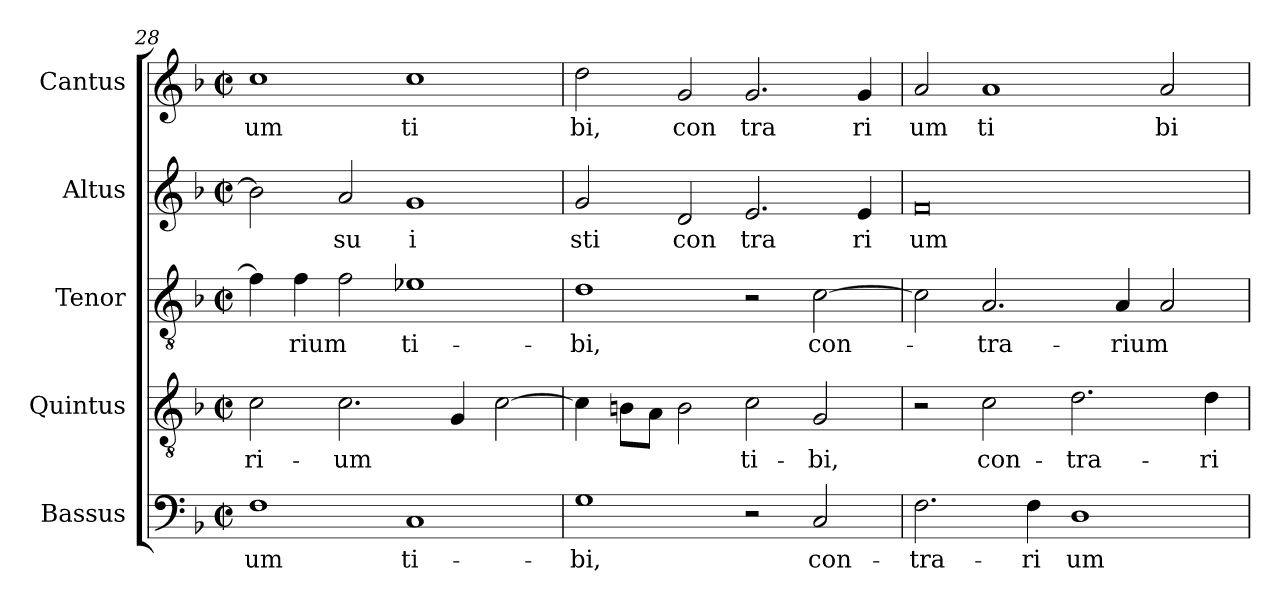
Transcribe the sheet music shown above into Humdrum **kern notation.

**kern	**text	**kern	**text	**kern	**text	**kern	**text	**kern	**text
*part5	*part5	*part4	*part4	*part3	*part3	*part2	*part2	*part1	*part1
*staff5	*staff5	*staff4	*staff4	*staff3	*staff3	*staff2	*staff2	*staff1	*staff1
*I"Bassus	*	*I"Quintus	*	*I"Tenor	*	*I"Altus	*	*I"Cantus	*
*clefF4	*	*clefGv2	*	*clefGv2	*	*clefG2	*	*clefG2	*
*k[b-]	*	*k[b-]	*	*k[b-]	*	*k[b-]	*	*k[b-]	*
*F:	*	*F:	*	*F:	*	*F:	*	*F:	*
*M2/2	*	*M2/2	*	*M2/2	*	*M2/2	*	*M2/2	*
*met(c|)	*	*met(c|)	*	*met(c|)	*	*met(c|)	*	*met(c|)	*
=28	=28	=28	=28	=28	=28	=28	=28	=28	=28
!	!LO:LY:b:cj	!	!LO:LY:b:cj	!	!	!	!	!	!LO:LY:b:cj
1F	-um	2c\	-ri-	4f\]	.	2b-\]	.	1cc	um
!	!	!	!	!	!LO:LY:b	!	!	!	!
.	.	.	.	4f\	-rium	.	.	.	.
!	!	!	!LO:LY:b	!	!	!	!LO:LY:b:cj	!	!
.	.	2.c\	-um	2f\	.	2a/	su	.	.
!	!LO:LY:b:cj	!	!	!	!LO:LY:b:cj	!	!LO:LY:b:cj	!	!LO:LY:b:cj
1C	ti-	.	.	1e-X	ti-	1g	i	1cc	ti
.	.	4G/	.	.	.	.	.	.	.
.	.	[>2c\	.	.	.	.	.	.	.
=29	=29	=29	=29	=29	=29	=29	=29	=29	=29
!	!LO:LY:b:cj	!	!	!	!LO:LY:b:cj	!	!LO:LY:b:cj	!	!LO:LY:b:cj
1G	-bi,	4c\]	.	1d	-bi,	2g/	sti	2dd\	bi,
.	.	8B\L	.	.	.	.	.	.	.
.	.	8A\J	.	.	.	.	.	.	.
!	!	!	!	!	!	!	!LO:LY:b:cj	!	!LO:LY:b:cj
.	.	2B\	.	.	.	2d/	con	2g/	con
!	!	!	!LO:LY:b:cj	!	!	!	!LO:LY:b:cj	!	!LO:LY:b:cj
2r	.	2c\	ti-	2r	.	2.e/	tra	2.g/	tra
!	!LO:LY:b:cj	!	!LO:LY:b:cj	!	!LO:LY:b	!	!	!	!
2C/	con-	2G/	-bi,	[>2c\	con-	.	.	.	.
!	!	!	!	!	!	!	!LO:LY:b:cj	!	!LO:LY:b:cj
.	.	.	.	.	.	4e/	ri	4g/	ri
=30	=30	=30	=30	=30	=30	=30	=30	=30	=30
!	!LO:LY:b:cj	!	!	!	!	!	!LO:LY:b:cj	!	!LO:LY:b:cj
2.F\	-tra-	2r	.	2c\]	.	0f	um	2a/	um
!	!	!	!LO:LY:b:cj	!	!LO:LY:b:cj	!	!	!	!LO:LY:b:cj
.	.	2c\	con-	2.A/	-tra-	.	.	1a	ti
!	!LO:LY:b:cj	!	!	!	!	!	!	!	!
4F\	-ri	.	.	.	.	.	.	.	.
!	!LO:LY:b:cj	!	!LO:LY:b:cj	!	!	!	!	!	!
1D	um	2.d\	-tra-	.	.	.	.	.	.
!	!	!	!	!	!LO:LY:b	!	!	!	!
.	.	.	.	4A/	-rium	.	.	.	.
!	!	!	!	!	!	!	!	!	!LO:LY:b:cj
.	.	.	.	2A/	.	.	.	2a/	bi
!	!	!	!LO:LY:b:cj	!	!	!	!	!	!
.	.	4d\	-ri-	.	.	.	.	.	.
=	=	=	=	=	=	=	=	=	=
*-	*-	*-	*-	*-	*-	*-	*-	*-	*-
